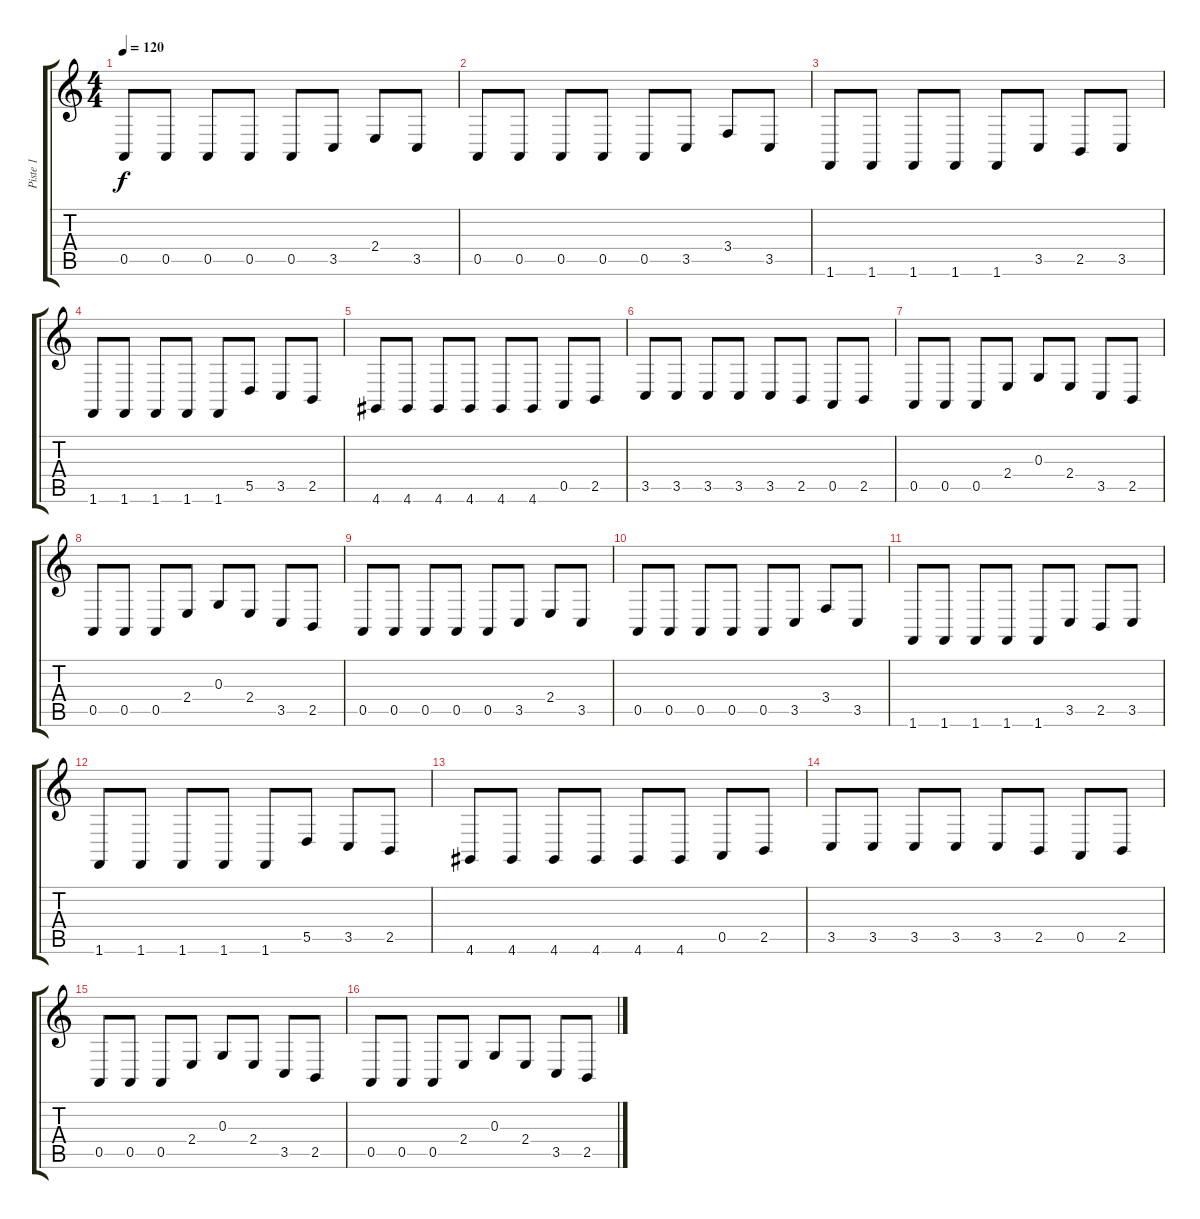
\track ("Piste 1" "Piste 1") {instrument pizzicatostrings}
\staff {score tabs}
\tuning (E4 B3 G3 D3 A2 E2) {hide}
\ts (4 4)
\tempo 120
\clef g2
\ks c
0.5.8{dy f} 0.5.8 0.5.8 0.5.8 0.5.8 3.5.8 2.4.8 3.5.8 |
0.5.8 0.5.8 0.5.8 0.5.8 0.5.8 3.5.8 3.4.8 3.5.8 |
1.6.8 1.6.8 1.6.8 1.6.8 1.6.8 3.5.8 2.5.8 3.5.8 |
1.6.8 1.6.8 1.6.8 1.6.8 1.6.8 5.5.8 3.5.8 2.5.8 |
4.6.8 4.6.8 4.6.8 4.6.8 4.6.8 4.6.8 0.5.8 2.5.8 |
3.5.8 3.5.8 3.5.8 3.5.8 3.5.8 2.5.8 0.5.8 2.5.8 |
0.5.8 0.5.8 0.5.8 2.4.8 0.3.8 2.4.8 3.5.8 2.5.8 |
0.5.8 0.5.8 0.5.8 2.4.8 0.3.8 2.4.8 3.5.8 2.5.8 |
0.5.8 0.5.8 0.5.8 0.5.8 0.5.8 3.5.8 2.4.8 3.5.8 |
0.5.8 0.5.8 0.5.8 0.5.8 0.5.8 3.5.8 3.4.8 3.5.8 |
1.6.8 1.6.8 1.6.8 1.6.8 1.6.8 3.5.8 2.5.8 3.5.8 |
1.6.8 1.6.8 1.6.8 1.6.8 1.6.8 5.5.8 3.5.8 2.5.8 |
4.6.8 4.6.8 4.6.8 4.6.8 4.6.8 4.6.8 0.5.8 2.5.8 |
3.5.8 3.5.8 3.5.8 3.5.8 3.5.8 2.5.8 0.5.8 2.5.8 |
0.5.8 0.5.8 0.5.8 2.4.8 0.3.8 2.4.8 3.5.8 2.5.8 |
0.5.8 0.5.8 0.5.8 2.4.8 0.3.8 2.4.8 3.5.8 2.5.8
